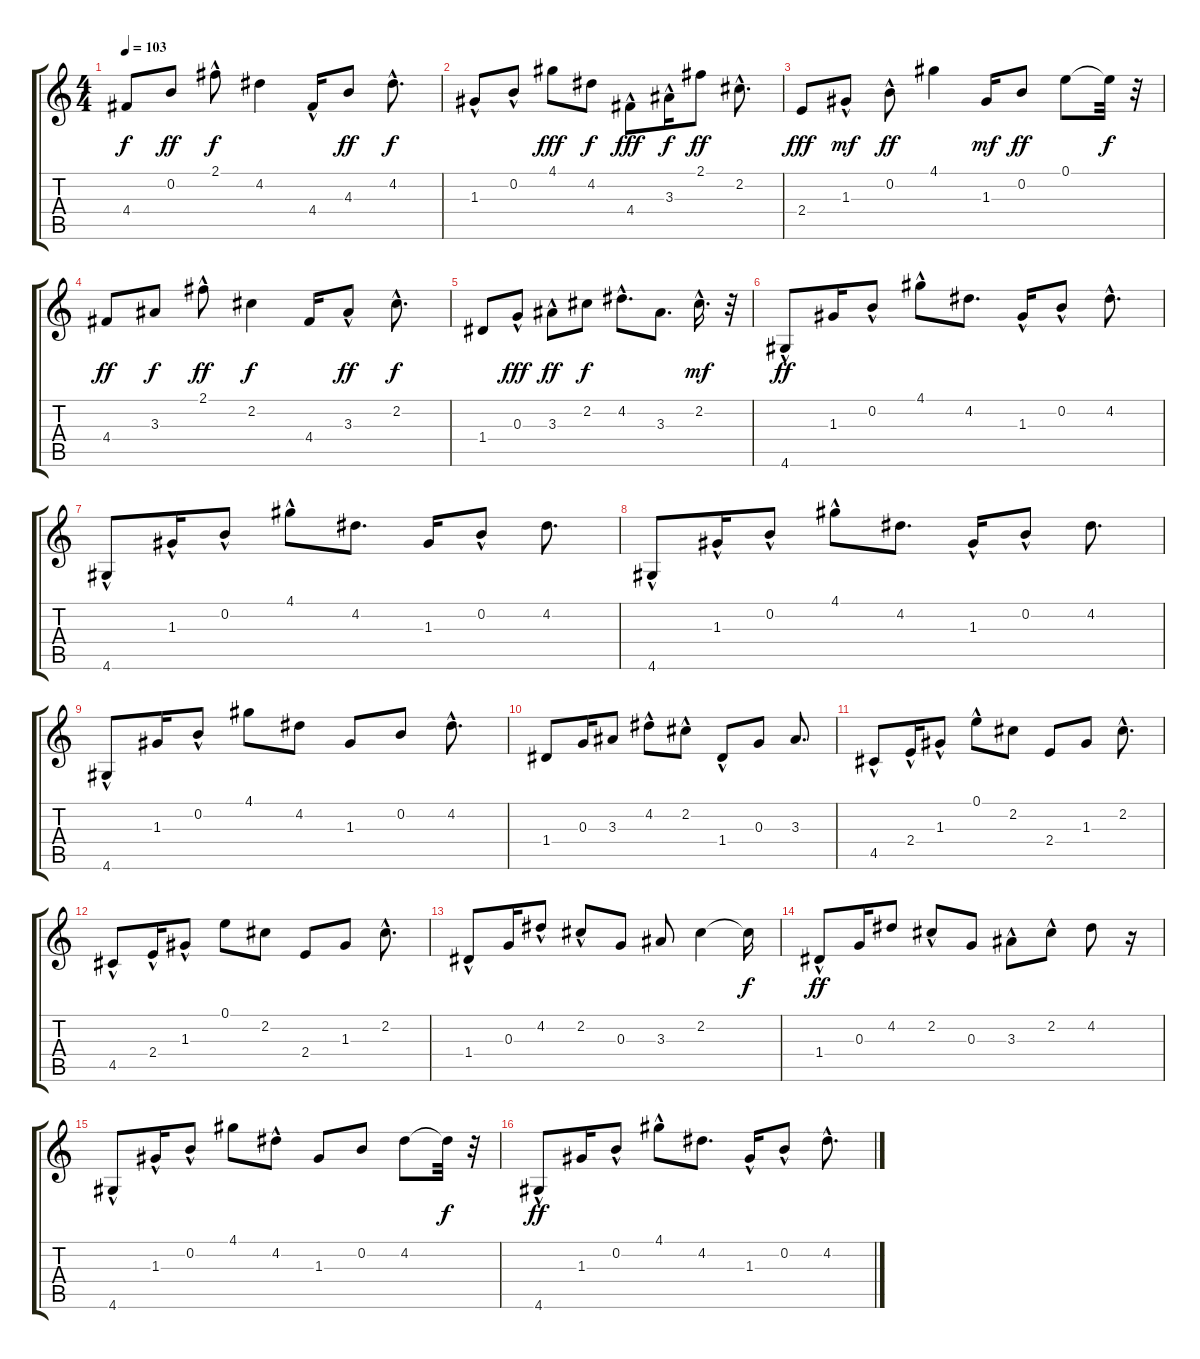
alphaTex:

\track "" {instrument acousticguitarsteel}
\staff {score tabs}
\tuning (E4 B3 G3 D3 A2 E2) {hide}
\ts (4 4)
\tempo 103
\clef g2
\ks c
4.4.8{dy f} 0.2.8{dy ff} 2.1{hac}.8{dy f} 4.2.4 4.4{hac}.16 4.3.8{dy ff} 4.2{hac}.8{d dy f} |
1.3{hac}.8 0.2{hac}.8 4.1.8{dy fff} 4.2.8{dy f} 4.4{hac}.8{dy fff} 3.3{hac}.16{dy f} 2.1.8{dy ff} 2.2{hac}.8{d} |
2.4.8{dy fff} 1.3{hac}.8{dy mf} 0.2{hac}.8{dy ff} 4.1.4 1.3.16{dy mf} 0.2.8{dy ff} 0.1.8 0.1{t}.32{dy f} r.32 |
4.4.8{dy ff} 3.3.8{dy f} 2.1{hac}.8{dy ff} 2.2.4{dy f} 4.4.16 3.3{hac}.8{dy ff} 2.2{hac}.8{d dy f} |
1.4.8 0.3{hac}.8{dy fff} 3.3{hac}.8{dy ff} 2.2.8{dy f} 4.2{hac}.8{d} 3.3.8{d} 2.2{hac}.16{d dy mf} r.32 |
4.6{hac}.8{dy ff} 1.3.16 0.2{hac}.8 4.1{hac}.8 4.2.8{d} 1.3{hac}.16 0.2{hac}.8 4.2{hac}.8{d} |
4.6{hac}.8 1.3{hac}.16 0.2{hac}.8 4.1{hac}.8 4.2.8{d} 1.3.16 0.2{hac}.8 4.2.8{d} |
4.6{hac}.8 1.3{hac}.16 0.2{hac}.8 4.1{hac}.8 4.2.8{d} 1.3{hac}.16 0.2{hac}.8 4.2.8{d} |
4.6{hac}.8 1.3.16 0.2{hac}.8 4.1.8 4.2.8 1.3.8 0.2.8 4.2{hac}.8{d} |
1.4.8 0.3.16 3.3.8 4.2{hac}.8 2.2{hac}.8 1.4{hac}.8 0.3.8 3.3.8{d} |
4.5{hac}.8 2.4{hac}.16 1.3{hac}.8 0.1{hac}.8 2.2.8 2.4.8 1.3.8 2.2{hac}.8{d} |
4.5{hac}.8 2.4{hac}.16 1.3{hac}.8 0.1.8 2.2.8 2.4.8 1.3.8 2.2{hac}.8{d} |
1.4{hac}.8 0.3.16 4.2{hac}.8 2.2{hac}.8 0.3.8 3.3.8 2.2.4 2.2{t}.16{dy f} |
1.4{hac}.8{dy ff} 0.3.16 4.2.8 2.2{hac}.8 0.3.8 3.3{hac}.8 2.2{hac}.8 4.2.8 r.16 |
4.6{hac}.8 1.3{hac}.16 0.2{hac}.8 4.1.8 4.2{hac}.8 1.3.8 0.2.8 4.2.8 4.2{t}.32{dy f} r.32 |
4.6{hac}.8{dy ff} 1.3.16 0.2{hac}.8 4.1{hac}.8 4.2.8{d} 1.3{hac}.16 0.2{hac}.8 4.2{hac}.8{d}
